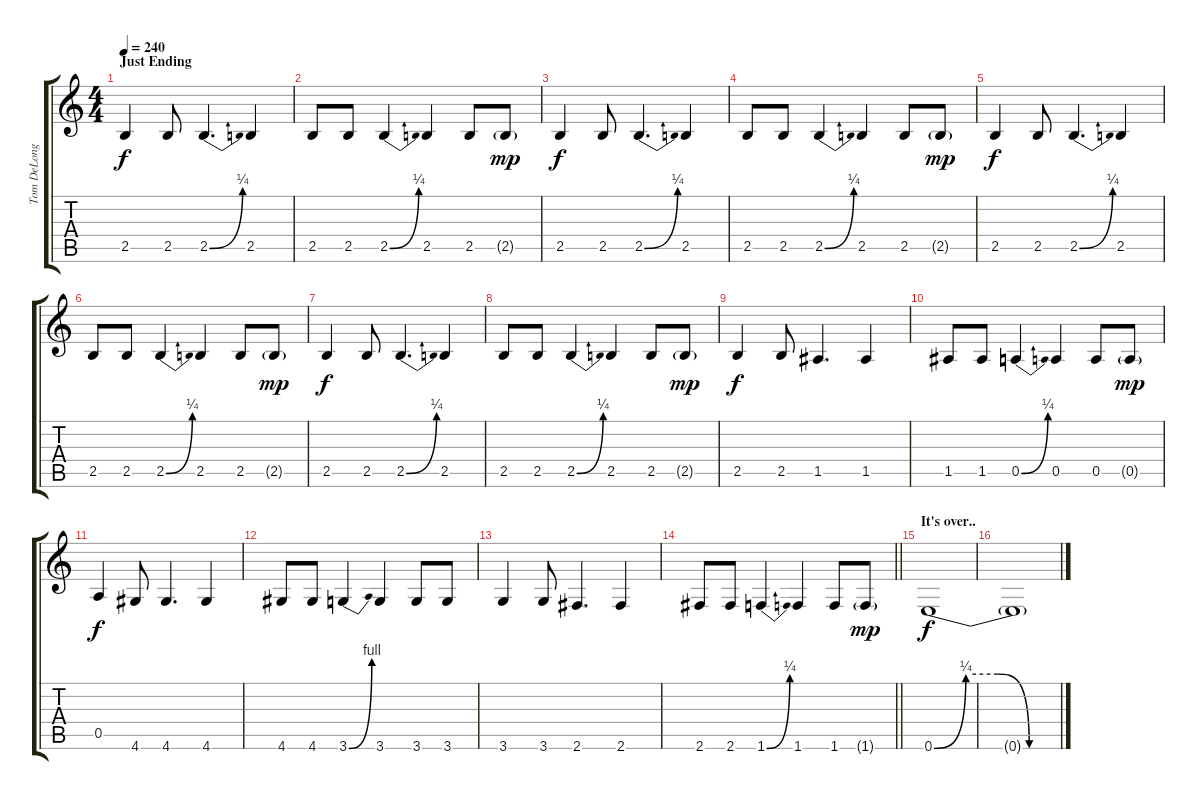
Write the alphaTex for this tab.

\track ("Tom DeLonge - Guitar 1" "Tom DeLong") {instrument distortionguitar}
\staff {score tabs}
\tuning (E4 B3 G3 D3 A2 E2) {hide}
\ts (4 4)
\section ("" "Just Ending")
\tempo 240
\clef g2
\ks c
2.5.4{dy f} 2.5.8 2.5{be (bend 0 0 60 1)}.4{d} 2.5.4 |
2.5.8 2.5.8 2.5{be (bend 0 0 60 1)}.4 2.5.4 2.5.8 2.5{g}.8{dy mp} |
2.5.4{dy f} 2.5.8 2.5{be (bend 0 0 60 1)}.4{d} 2.5.4 |
2.5.8 2.5.8 2.5{be (bend 0 0 60 1)}.4 2.5.4 2.5.8 2.5{g}.8{dy mp} |
2.5.4{dy f} 2.5.8 2.5{be (bend 0 0 60 1)}.4{d} 2.5.4 |
2.5.8 2.5.8 2.5{be (bend 0 0 60 1)}.4 2.5.4 2.5.8 2.5{g}.8{dy mp} |
2.5.4{dy f} 2.5.8 2.5{be (bend 0 0 60 1)}.4{d} 2.5.4 |
2.5.8 2.5.8 2.5{be (bend 0 0 60 1)}.4 2.5.4 2.5.8 2.5{g}.8{dy mp} |
2.5.4{dy f} 2.5.8 1.5.4{d} 1.5.4 |
1.5.8 1.5.8 0.5{be (bend 0 0 60 1)}.4 0.5.4 0.5.8 0.5{g}.8{dy mp} |
0.5.4{dy f} 4.6.8 4.6.4{d} 4.6.4 |
4.6.8 4.6.8 3.6{be (bend 0 0 60 4)}.4 3.6.4 3.6.8 3.6.8 |
3.6.4 3.6.8 2.6.4{d} 2.6.4 |
\barLineRight lightlight
2.6.8 2.6.8 1.6{be (bend 0 0 60 1)}.4 1.6.4 1.6.8 1.6{g}.8{dy mp} |
\section ("" "It's over..")
0.6{be (custom 0 0 15 1 30 1 45 0 60 0)}.1{dy f} |
0.6{t}.1
